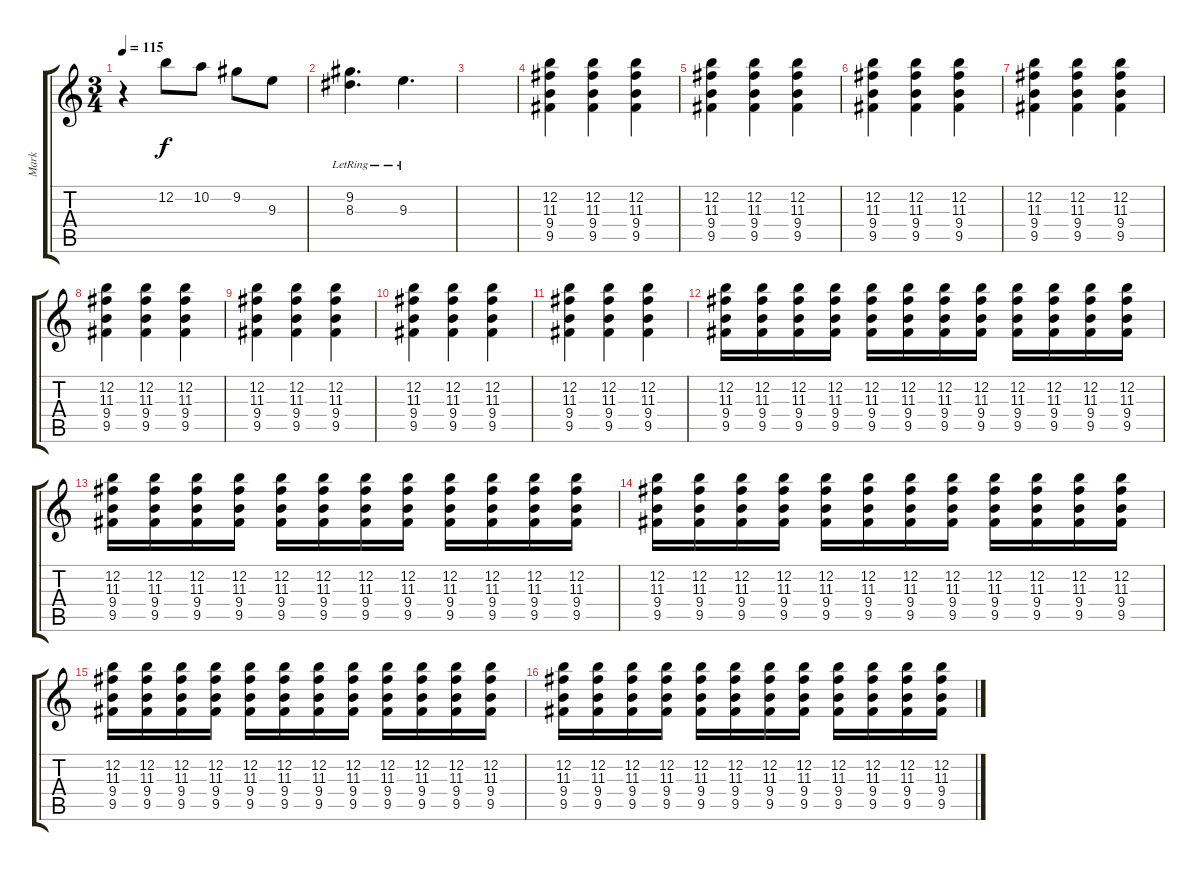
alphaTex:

\track ("Mark" "Mark") {instrument electricguitarjazz}
\staff {score tabs}
\tuning (E4 B3 G3 D3 A2 E2) {hide}
\ts (3 4)
\tempo 115
\clef g2
\ks c
r.4{dy f} 12.2.8 10.2.8 9.2.8 9.3.8 |
(9.2{lr} 8.3{lr}).4{d} 9.3{lr}.4{d} |
|
(12.2 11.3 9.4 9.5).4 (12.2 11.3 9.4 9.5).4 (12.2 11.3 9.4 9.5).4 |
(12.2 11.3 9.4 9.5).4 (12.2 11.3 9.4 9.5).4 (12.2 11.3 9.4 9.5).4 |
(12.2 11.3 9.4 9.5).4 (12.2 11.3 9.4 9.5).4 (12.2 11.3 9.4 9.5).4 |
(12.2 11.3 9.4 9.5).4 (12.2 11.3 9.4 9.5).4 (12.2 11.3 9.4 9.5).4 |
(12.2 11.3 9.4 9.5).4 (12.2 11.3 9.4 9.5).4 (12.2 11.3 9.4 9.5).4 |
(12.2 11.3 9.4 9.5).4 (12.2 11.3 9.4 9.5).4 (12.2 11.3 9.4 9.5).4 |
(12.2 11.3 9.4 9.5).4 (12.2 11.3 9.4 9.5).4 (12.2 11.3 9.4 9.5).4 |
(12.2 11.3 9.4 9.5).4 (12.2 11.3 9.4 9.5).4 (12.2 11.3 9.4 9.5).4 |
(12.2 11.3 9.4 9.5).16 (12.2 11.3 9.4 9.5).16 (12.2 11.3 9.4 9.5).16 (12.2 11.3 9.4 9.5).16 (12.2 11.3 9.4 9.5).16 (12.2 11.3 9.4 9.5).16 (12.2 11.3 9.4 9.5).16 (12.2 11.3 9.4 9.5).16 (12.2 11.3 9.4 9.5).16 (12.2 11.3 9.4 9.5).16 (12.2 11.3 9.4 9.5).16 (12.2 11.3 9.4 9.5).16 |
(12.2 11.3 9.4 9.5).16 (12.2 11.3 9.4 9.5).16 (12.2 11.3 9.4 9.5).16 (12.2 11.3 9.4 9.5).16 (12.2 11.3 9.4 9.5).16 (12.2 11.3 9.4 9.5).16 (12.2 11.3 9.4 9.5).16 (12.2 11.3 9.4 9.5).16 (12.2 11.3 9.4 9.5).16 (12.2 11.3 9.4 9.5).16 (12.2 11.3 9.4 9.5).16 (12.2 11.3 9.4 9.5).16 |
(12.2 11.3 9.4 9.5).16 (12.2 11.3 9.4 9.5).16 (12.2 11.3 9.4 9.5).16 (12.2 11.3 9.4 9.5).16 (12.2 11.3 9.4 9.5).16 (12.2 11.3 9.4 9.5).16 (12.2 11.3 9.4 9.5).16 (12.2 11.3 9.4 9.5).16 (12.2 11.3 9.4 9.5).16 (12.2 11.3 9.4 9.5).16 (12.2 11.3 9.4 9.5).16 (12.2 11.3 9.4 9.5).16 |
(12.2 11.3 9.4 9.5).16 (12.2 11.3 9.4 9.5).16 (12.2 11.3 9.4 9.5).16 (12.2 11.3 9.4 9.5).16 (12.2 11.3 9.4 9.5).16 (12.2 11.3 9.4 9.5).16 (12.2 11.3 9.4 9.5).16 (12.2 11.3 9.4 9.5).16 (12.2 11.3 9.4 9.5).16 (12.2 11.3 9.4 9.5).16 (12.2 11.3 9.4 9.5).16 (12.2 11.3 9.4 9.5).16 |
(12.2 11.3 9.4 9.5).16 (12.2 11.3 9.4 9.5).16 (12.2 11.3 9.4 9.5).16 (12.2 11.3 9.4 9.5).16 (12.2 11.3 9.4 9.5).16 (12.2 11.3 9.4 9.5).16 (12.2 11.3 9.4 9.5).16 (12.2 11.3 9.4 9.5).16 (12.2 11.3 9.4 9.5).16 (12.2 11.3 9.4 9.5).16 (12.2 11.3 9.4 9.5).16 (12.2 11.3 9.4 9.5).16
